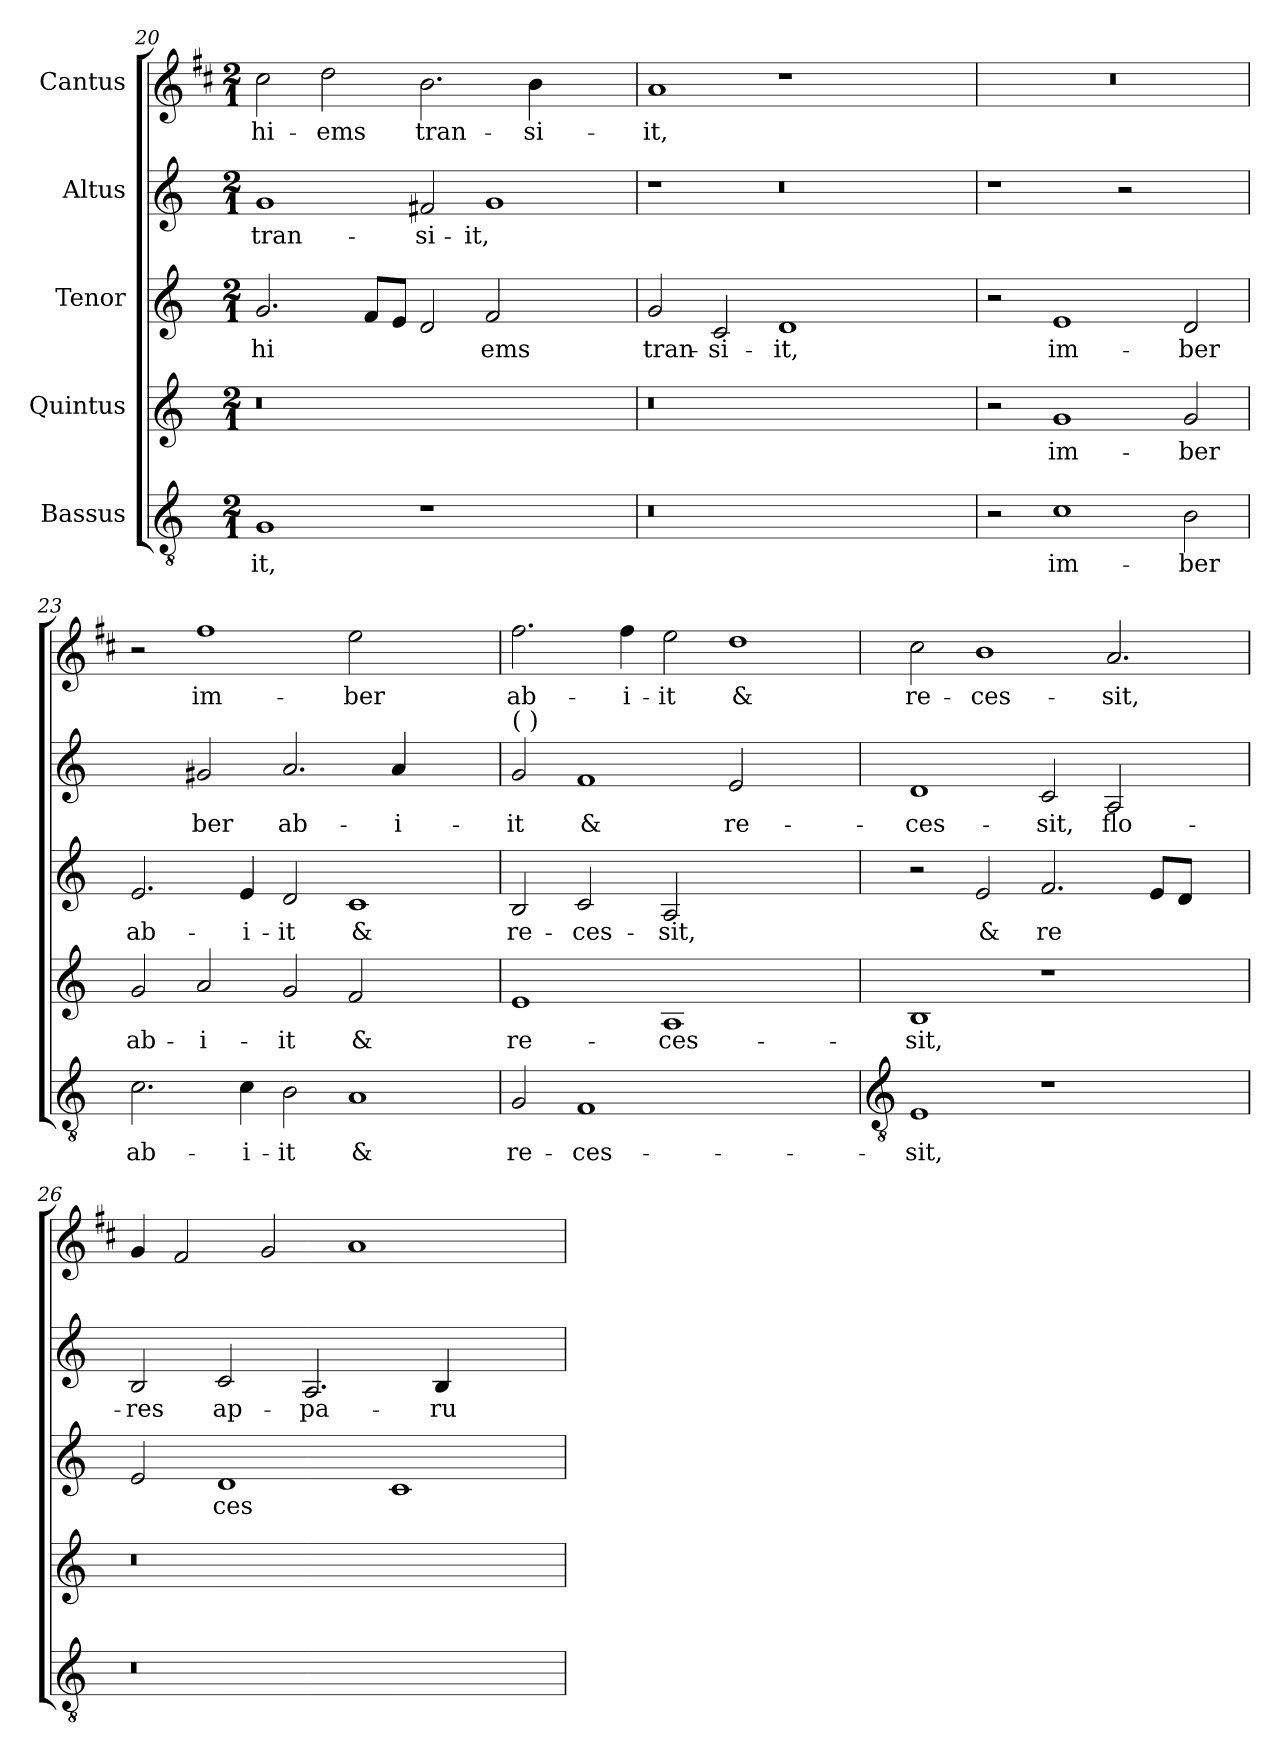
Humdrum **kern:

**kern	**text	**kern	**text	**kern	**text	**kern	**text	**kern	**text
*part5	*part5	*part4	*part4	*part3	*part3	*part2	*part2	*part1	*part1
*staff5	*staff5	*staff4	*staff4	*staff3	*staff3	*staff2	*staff2	*staff1	*staff1
*I"Bassus	*	*I"Quintus	*	*I"Tenor	*	*I"Altus	*	*I"Cantus	*
*clefGv2	*	*clefG2	*	*clefG2	*	*clefG2	*	*clefG2	*
*	*	*	*	*	*	*	*	*ITrd1c2	*
*k[]	*	*k[]	*	*k[]	*	*k[]	*	*k[]	*
*C:	*	*C:	*	*C:	*	*C:	*	*C:	*
*M2/1	*	*M2/1	*	*M2/1	*	*M2/1	*	*M2/1	*
=20A	=20A	=20A	=20A	=20A	=20A	=20A	=20A	=20A	=20A
!	!LO:LY:b	!	!	!	!LO:LY:b	!	!LO:LY:b	!	!LO:LY:b
1G	-it,	0r	.	2.g	hi	1g	tran-	2b	hi-
!	!	!	!	!	!	!	!	!	!LO:LY:b
.	.	.	.	.	.	.	.	2cc	-ems
.	.	.	.	8fL	.	.	.	.	.
.	.	.	.	8eJ	.	.	.	.	.
!	!	!	!	!	!	!	!LO:LY:b	!	!LO:LY:b
1r	.	.	.	2d	.	2f#X	-si-	2.a	tran-
!	!	!	!	!	!LO:LY:b	!	!LO:LY:b	!	!
.	.	.	.	2f	ems	1g	-it,	.	.
!	!	!	!	!	!	!	!	!	!LO:LY:b
.	.	.	.	.	.	.	.	4a	-si-
2ryy	.	2ryy	.	2ryy	.	.	.	2ryy	.
=21A	=21A	=21A	=21A	=21A	=21A	=21A	=21A	=21A	=21A
!	!	!	!	!	!LO:LY:b	!	!	!	!LO:LY:b
0r	.	0r	.	2g	tran-	1r	.	1g	-it,
!	!	!	!	!	!LO:LY:b	!	!	!	!
.	.	.	.	2c	-si-	.	.	.	.
!	!	!	!	!	!LO:LY:b	!	!	!	!
.	.	.	.	1d	-it,	0r	.	1r	.
1ryy	.	1ryy	.	1ryy	.	.	.	1ryy	.
=22A	=22A	=22A	=22A	=22A	=22A	=22A	=22A	=22A	=22A
2r	.	2r	.	2r	.	1r	.	0r	.
!	!LO:LY:b	!	!LO:LY:b	!	!LO:LY:b	!	!	!	!
1c	im-	1g	im-	1e	im-	.	.	.	.
.	.	.	.	.	.	2r	.	.	.
!	!LO:LY:b	!	!LO:LY:b	!	!LO:LY:b	!	!LO:LY:b	!	!
2B	-ber	2g	-ber	2d	-ber	[2ayy	im-	.	.
!!LO:LB:g=z
=23A	=23A	=23A	=23A	=23A	=23A	=23A	=23A	=23A	=23A
!	!LO:LY:b	!	!LO:LY:b	!	!LO:LY:b	!	!	!	!
2.c	ab-	2g	ab-	2.e	ab-	2ayy]	.	2r	.
!	!	!	!LO:LY:b	!	!	!	!LO:LY:b	!	!LO:LY:b
.	.	2a	-i-	.	.	2g#X	-ber	1ee	im-
!	!LO:LY:b	!	!	!	!LO:LY:b	!	!	!	!
4c	-i-	.	.	4e	-i-	.	.	.	.
!	!LO:LY:b	!	!LO:LY:b	!	!LO:LY:b	!	!LO:LY:b	!	!
2B	-it	2g	-it	2d	-it	2.a	ab-	.	.
!	!LO:LY:b	!	!LO:LY:b	!	!LO:LY:b	!	!	!	!LO:LY:b
1A	&	2f	&	1c	&	.	.	2dd	-ber
!	!	!	!	!	!	!	!LO:LY:b	!	!
.	.	.	.	.	.	4a	-i-	.	.
.	.	2ryy	.	.	.	2ryy	.	2ryy	.
!!LO:LB:g=z
=24	=24	=24	=24	=24	=24	=24	=24	=24	=24
!	!	!	!	!	!	!LO:TX:a:t=(  )	!	!	!
!	!LO:LY:b	!	!LO:LY:b	!	!LO:LY:b	!	!LO:LY:b	!	!LO:LY:b
2G	re-	1e	re-	2B	re-	2g	-it	2.ee	ab-
!	!LO:LY:b	!	!	!	!LO:LY:b	!	!LO:LY:b	!	!
1F	-ces-	.	.	2c	-ces-	1f	&	.	.
!	!	!	!	!	!	!	!	!	!LO:LY:b
.	.	.	.	.	.	.	.	4ee	-i-
!	!	!	!LO:LY:b	!	!LO:LY:b	!	!	!	!LO:LY:b
.	.	1A	-ces-	2A	-sit,	.	.	2dd	-it
!	!	!	!	!	!	!	!LO:LY:b	!	!LO:LY:b
1ryy	.	.	.	1ryy	.	2e	re-	1cc	&
.	.	2ryy	.	.	.	2ryy	.	.	.
!!LO:LB:g=z
=25	=25	=25	=25	=25	=25	=25	=25	=25	=25
*clefGv2	*	*	*	*	*	*	*	*	*
!	!LO:LY:b	!	!LO:LY:b	!	!	!	!LO:LY:b	!	!LO:LY:b
1E	-sit,	1B	-sit,	2r	.	1d	-ces-	2b	re-
!	!	!	!	!	!LO:LY:b	!	!	!	!LO:LY:b
.	.	.	.	2e	&	.	.	1a	-ces-
!	!	!	!	!	!LO:LY:b	!	!LO:LY:b	!	!
1r	.	1r	.	2.f	re	2c	-sit,	.	.
!	!	!	!	!	!	!	!LO:LY:b	!	!LO:LY:b
.	.	.	.	.	.	2A	flo-	2.g	-sit,
.	.	.	.	8eL	.	.	.	.	.
.	.	.	.	8dJ	.	.	.	.	.
4ryy	.	4ryy	.	4ryy	.	4ryy	.	.	.
=26	=26	=26	=26	=26	=26	=26	=26	=26	=26
!	!	!	!	!	!	!	!LO:LY:b	!	!
0r	.	0r	.	2e	.	2B	-res	4f	.
.	.	.	.	.	.	.	.	2e	.
!	!	!	!	!	!LO:LY:b	!	!LO:LY:b	!	!
.	.	.	.	1d	ces	2c	ap-	.	.
.	.	.	.	.	.	.	.	2f	.
!	!	!	!	!	!	!	!LO:LY:b	!	!
.	.	.	.	.	.	2.A	-pa-	.	.
.	.	.	.	.	.	.	.	1g	.
.	.	.	.	1c	.	.	.	.	.
!	!	!	!	!	!	!	!LO:LY:b	!	!
.	.	.	.	.	.	4B	-ru-	.	.
2ryy	.	2ryy	.	.	.	2ryy	.	.	.
.	.	.	.	.	.	.	.	4ryy	.
=	=	=	=	=	=	=	=	=	=
*-	*-	*-	*-	*-	*-	*-	*-	*-	*-
